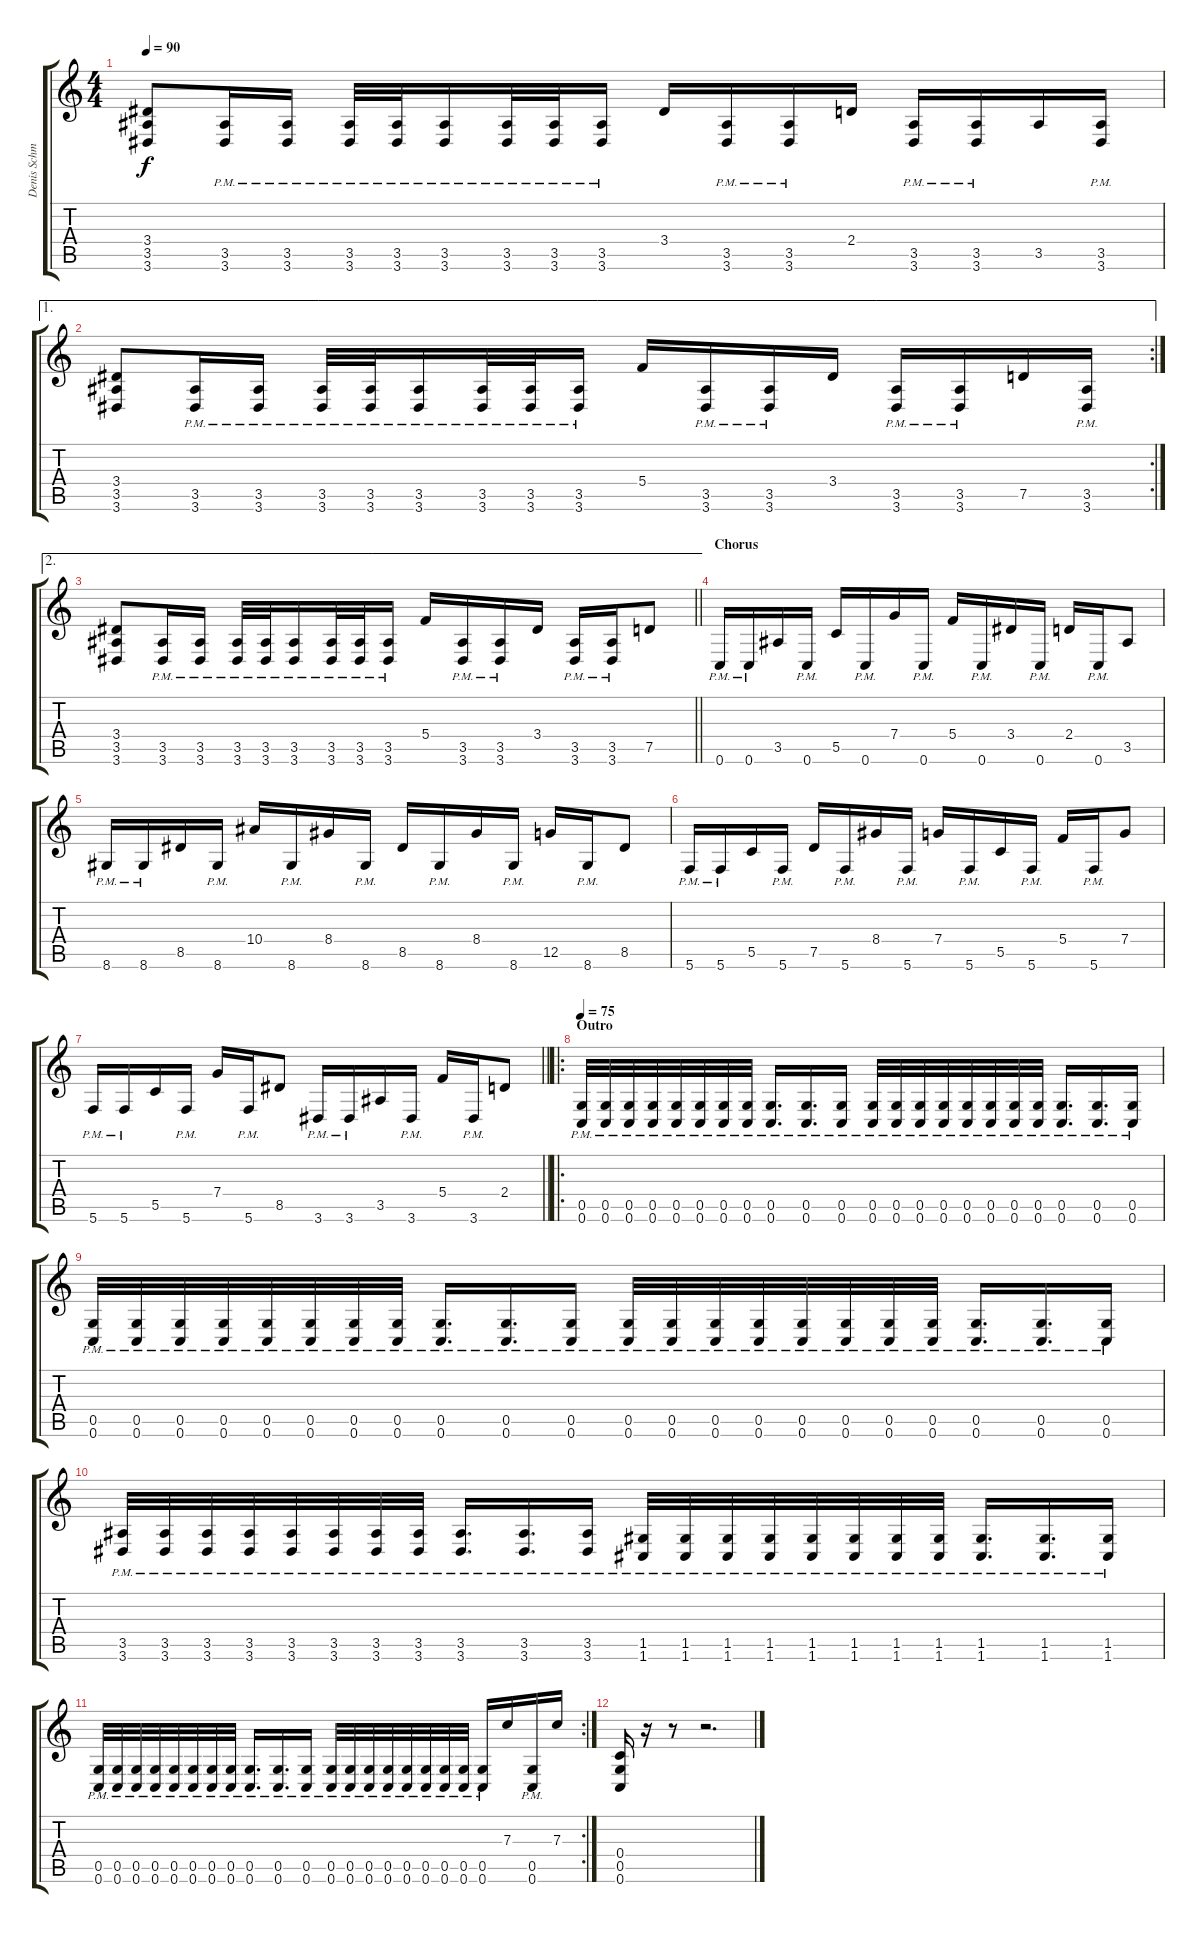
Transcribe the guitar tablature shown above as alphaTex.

\track ("Denis Schmidt - Guitar" "Denis Schm") {instrument distortionguitar}
\staff {score tabs}
\tuning (D4 A3 F3 C3 G2 C2) {hide}
\ts (4 4)
\tempo 90
\clef g2
\ks c
(3.4 3.5 3.6).8{dy f} (3.5{pm} 3.6{pm}).16 (3.5{pm} 3.6{pm}).16 (3.5{pm} 3.6{pm}).32 (3.5{pm} 3.6{pm}).32 (3.5{pm} 3.6{pm}).16 (3.5{pm} 3.6{pm}).32 (3.5{pm} 3.6{pm}).32 (3.5{pm} 3.6{pm}).16 3.4.16 (3.5{pm} 3.6{pm}).16 (3.5{pm} 3.6{pm}).16 2.4.16 (3.5{pm} 3.6{pm}).16 (3.5{pm} 3.6{pm}).16 3.5.16 (3.5{pm} 3.6{pm}).16 |
\ae 1
\rc 2
(3.4 3.5 3.6).8 (3.5{pm} 3.6{pm}).16 (3.5{pm} 3.6{pm}).16 (3.5{pm} 3.6{pm}).32 (3.5{pm} 3.6{pm}).32 (3.5{pm} 3.6{pm}).16 (3.5{pm} 3.6{pm}).32 (3.5{pm} 3.6{pm}).32 (3.5{pm} 3.6{pm}).16 5.4.16 (3.5{pm} 3.6{pm}).16 (3.5{pm} 3.6{pm}).16 3.4.16 (3.5{pm} 3.6{pm}).16 (3.5{pm} 3.6{pm}).16 7.5.16 (3.5{pm} 3.6{pm}).16 |
\ae 2
\barLineRight lightlight
(3.4 3.5 3.6).8 (3.5{pm} 3.6{pm}).16 (3.5{pm} 3.6{pm}).16 (3.5{pm} 3.6{pm}).32 (3.5{pm} 3.6{pm}).32 (3.5{pm} 3.6{pm}).16 (3.5{pm} 3.6{pm}).32 (3.5{pm} 3.6{pm}).32 (3.5{pm} 3.6{pm}).16 5.4.16 (3.5{pm} 3.6{pm}).16 (3.5{pm} 3.6{pm}).16 3.4.16 (3.5{pm} 3.6{pm}).16 (3.5{pm} 3.6{pm}).16 7.5.8 |
\section ("" "Chorus")
0.6{pm}.16 0.6{pm}.16 3.5.16 0.6{pm}.16 5.5.16 0.6{pm}.16 7.4.16 0.6{pm}.16 5.4.16 0.6{pm}.16 3.4.16 0.6{pm}.16 2.4.16 0.6{pm}.16 3.5.8 |
8.6{pm}.16 8.6{pm}.16 8.5.16 8.6{pm}.16 10.4.16 8.6{pm}.16 8.4.16 8.6{pm}.16 8.5.16 8.6{pm}.16 8.4.16 8.6{pm}.16 12.5.16 8.6{pm}.16 8.5.8 |
5.6{pm}.16 5.6{pm}.16 5.5.16 5.6{pm}.16 7.5.16 5.6{pm}.16 8.4.16 5.6{pm}.16 7.4.16 5.6{pm}.16 5.5.16 5.6{pm}.16 5.4.16 5.6{pm}.16 7.4.8 |
\barLineRight lightlight
5.6{pm}.16 5.6{pm}.16 5.5.16 5.6{pm}.16 7.4.16 5.6{pm}.16 8.5.8 3.6{pm}.16 3.6{pm}.16 3.5.16 3.6{pm}.16 5.4.16 3.6{pm}.16 2.4.8 |
\ro
\section ("" "Outro")
\tempo 75
(0.5{pm} 0.6{pm}).32 (0.5{pm} 0.6{pm}).32 (0.5{pm} 0.6{pm}).32 (0.5{pm} 0.6{pm}).32 (0.5{pm} 0.6{pm}).32 (0.5{pm} 0.6{pm}).32 (0.5{pm} 0.6{pm}).32 (0.5{pm} 0.6{pm}).32 (0.5{pm} 0.6{pm}).16{d} (0.5{pm} 0.6{pm}).16{d} (0.5{pm} 0.6{pm}).16 (0.5{pm} 0.6{pm}).32 (0.5{pm} 0.6{pm}).32 (0.5{pm} 0.6{pm}).32 (0.5{pm} 0.6{pm}).32 (0.5{pm} 0.6{pm}).32 (0.5{pm} 0.6{pm}).32 (0.5{pm} 0.6{pm}).32 (0.5{pm} 0.6{pm}).32 (0.5{pm} 0.6{pm}).16{d} (0.5{pm} 0.6{pm}).16{d} (0.5{pm} 0.6{pm}).16 |
(0.5{pm} 0.6{pm}).32 (0.5{pm} 0.6{pm}).32 (0.5{pm} 0.6{pm}).32 (0.5{pm} 0.6{pm}).32 (0.5{pm} 0.6{pm}).32 (0.5{pm} 0.6{pm}).32 (0.5{pm} 0.6{pm}).32 (0.5{pm} 0.6{pm}).32 (0.5{pm} 0.6{pm}).16{d} (0.5{pm} 0.6{pm}).16{d} (0.5{pm} 0.6{pm}).16 (0.5{pm} 0.6{pm}).32 (0.5{pm} 0.6{pm}).32 (0.5{pm} 0.6{pm}).32 (0.5{pm} 0.6{pm}).32 (0.5{pm} 0.6{pm}).32 (0.5{pm} 0.6{pm}).32 (0.5{pm} 0.6{pm}).32 (0.5{pm} 0.6{pm}).32 (0.5{pm} 0.6{pm}).16{d} (0.5{pm} 0.6{pm}).16{d} (0.5{pm} 0.6{pm}).16 |
(3.5{pm} 3.6{pm}).32 (3.5{pm} 3.6{pm}).32 (3.5{pm} 3.6{pm}).32 (3.5{pm} 3.6{pm}).32 (3.5{pm} 3.6{pm}).32 (3.5{pm} 3.6{pm}).32 (3.5{pm} 3.6{pm}).32 (3.5{pm} 3.6{pm}).32 (3.5{pm} 3.6{pm}).16{d} (3.5{pm} 3.6{pm}).16{d} (3.5{pm} 3.6{pm}).16 (1.5{pm} 1.6{pm}).32 (1.5{pm} 1.6{pm}).32 (1.5{pm} 1.6{pm}).32 (1.5{pm} 1.6{pm}).32 (1.5{pm} 1.6{pm}).32 (1.5{pm} 1.6{pm}).32 (1.5{pm} 1.6{pm}).32 (1.5{pm} 1.6{pm}).32 (1.5{pm} 1.6{pm}).16{d} (1.5{pm} 1.6{pm}).16{d} (1.5{pm} 1.6{pm}).16 |
\rc 2
(0.5{pm} 0.6{pm}).32 (0.5{pm} 0.6{pm}).32 (0.5{pm} 0.6{pm}).32 (0.5{pm} 0.6{pm}).32 (0.5{pm} 0.6{pm}).32 (0.5{pm} 0.6{pm}).32 (0.5{pm} 0.6{pm}).32 (0.5{pm} 0.6{pm}).32 (0.5{pm} 0.6{pm}).16{d} (0.5{pm} 0.6{pm}).16{d} (0.5{pm} 0.6{pm}).16 (0.5{pm} 0.6{pm}).32 (0.5{pm} 0.6{pm}).32 (0.5{pm} 0.6{pm}).32 (0.5{pm} 0.6{pm}).32 (0.5{pm} 0.6{pm}).32 (0.5{pm} 0.6{pm}).32 (0.5{pm} 0.6{pm}).32 (0.5{pm} 0.6{pm}).32 (0.5{pm} 0.6{pm}).16 7.3.16 (0.5{pm} 0.6{pm}).16 7.3.16 |
(0.4 0.5 0.6).16 r.16 r.8 r.2{d}
